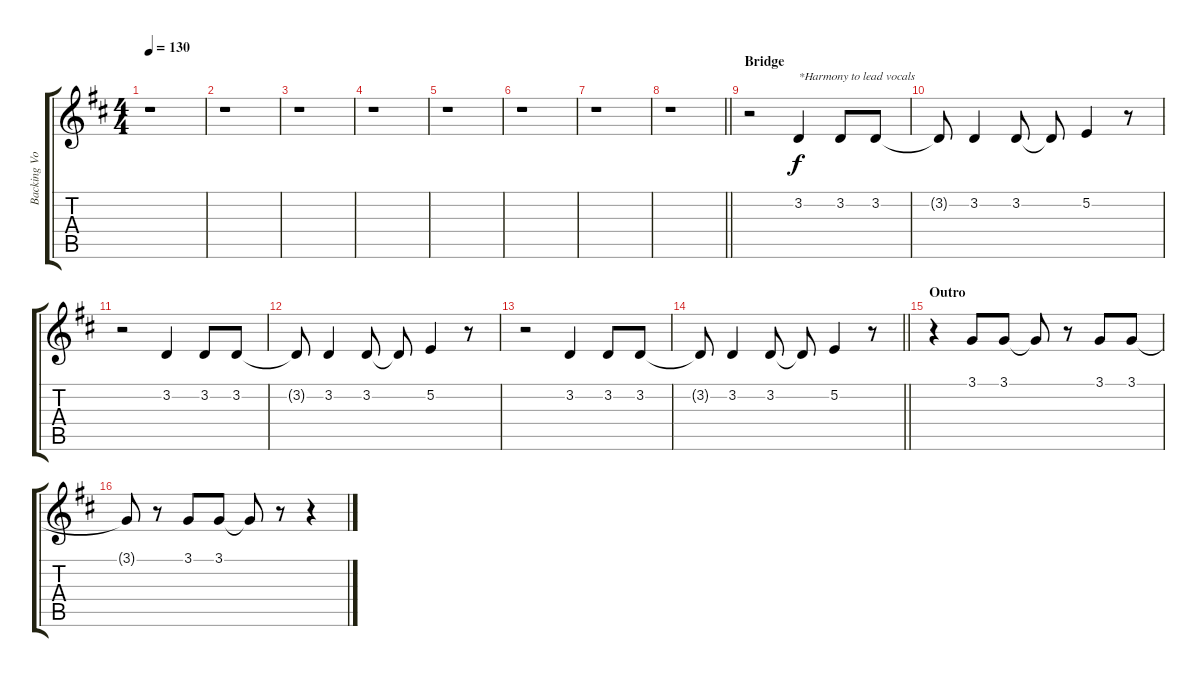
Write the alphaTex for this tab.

\track ("Backing Vocals" "Backing Vo") {instrument lead6voice}
\staff {score tabs}
\tuning (E4 B3 G3 D3 A2 D2) {hide}
\ts (4 4)
\tempo 130
\clef g2
\ks d
r.1{dy f} |
r.1 |
r.1 |
r.1 |
r.1 |
r.1 |
r.1 |
\barLineRight lightlight
r.1 |
\section ("" "Bridge")
r.2 3.2.4{txt "*Harmony to lead vocals"} 3.2.8 3.2.8 |
3.2{t}.8 3.2.4 3.2.8 3.2{t}.8 5.2.4 r.8 |
r.2 3.2.4 3.2.8 3.2.8 |
3.2{t}.8 3.2.4 3.2.8 3.2{t}.8 5.2.4 r.8 |
r.2 3.2.4 3.2.8 3.2.8 |
\barLineRight lightlight
3.2{t}.8 3.2.4 3.2.8 3.2{t}.8 5.2.4 r.8 |
\section ("" "Outro")
r.4 3.1.8 3.1.8 3.1{t}.8 r.8 3.1.8 3.1.8 |
3.1{t}.8 r.8 3.1.8 3.1.8 3.1{t}.8 r.8 r.4
